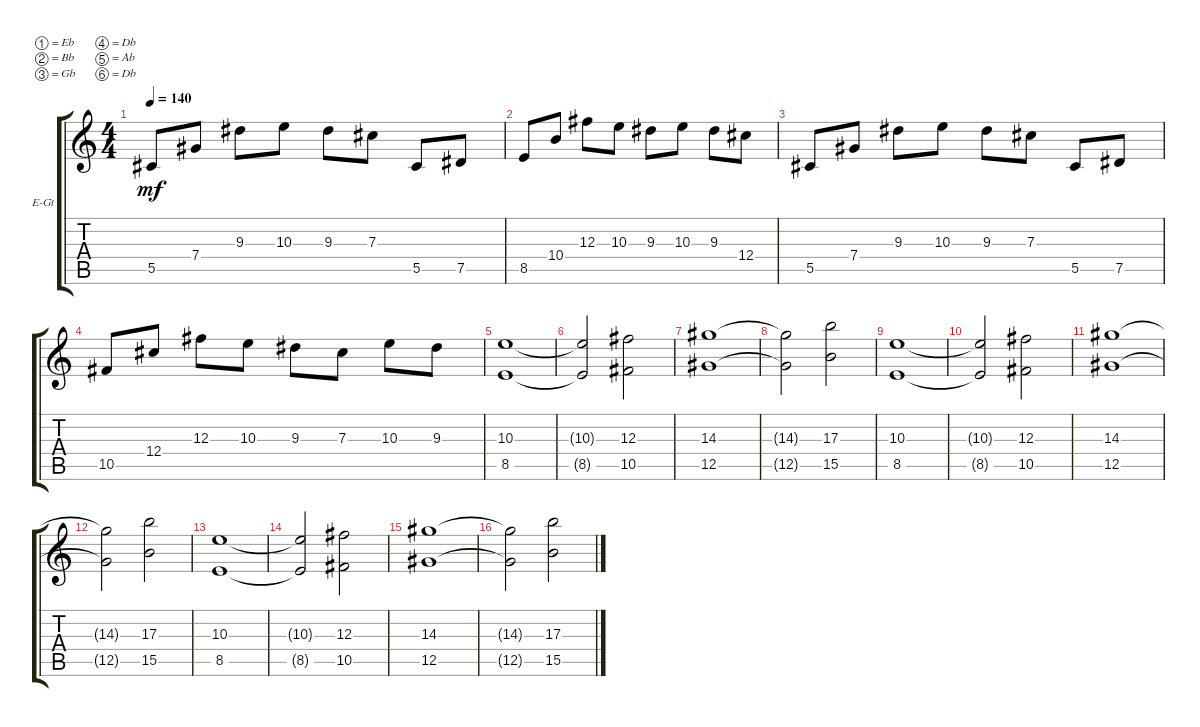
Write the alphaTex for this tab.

\defaultSystemsLayout 4
\bracketExtendMode groupsimilarinstruments
\firstSystemTrackNameOrientation horizontal
\otherSystemsTrackNameOrientation horizontal
\track ("Electric Guitar" "E-Gt") {instrument distortionguitar}
\staff {score tabs}
\tuning (Eb4 Bb3 Gb3 Db3 Ab2 Db2)
\ts (4 4)
\tempo 140
\clef g2
\ks c
5.5.8{dy mf} 7.4.8 9.3.8 10.3.8 9.3.8 7.3.8 5.5.8 7.5.8 |
8.5.8 10.4.8 12.3.8 10.3.8 9.3.8 10.3.8 9.3.8 12.4.8 |
5.5.8 7.4.8 9.3.8 10.3.8 9.3.8 7.3.8 5.5.8 7.5.8 |
10.5.8 12.4.8 12.3.8 10.3.8 9.3.8 7.3.8 10.3.8 9.3.8 |
(8.5 10.3).1 |
(10.3{t} 8.5{t}).2 (10.5 12.3).2 |
(14.3 12.5).1 |
(12.5{t} 14.3{t}).2 (15.5 17.3).2 |
(8.5 10.3).1 |
(10.3{t} 8.5{t}).2 (10.5 12.3).2 |
(14.3 12.5).1 |
(12.5{t} 14.3{t}).2 (15.5 17.3).2 |
(8.5 10.3).1 |
(10.3{t} 8.5{t}).2 (10.5 12.3).2 |
(14.3 12.5).1 |
(12.5{t} 14.3{t}).2 (15.5 17.3).2
